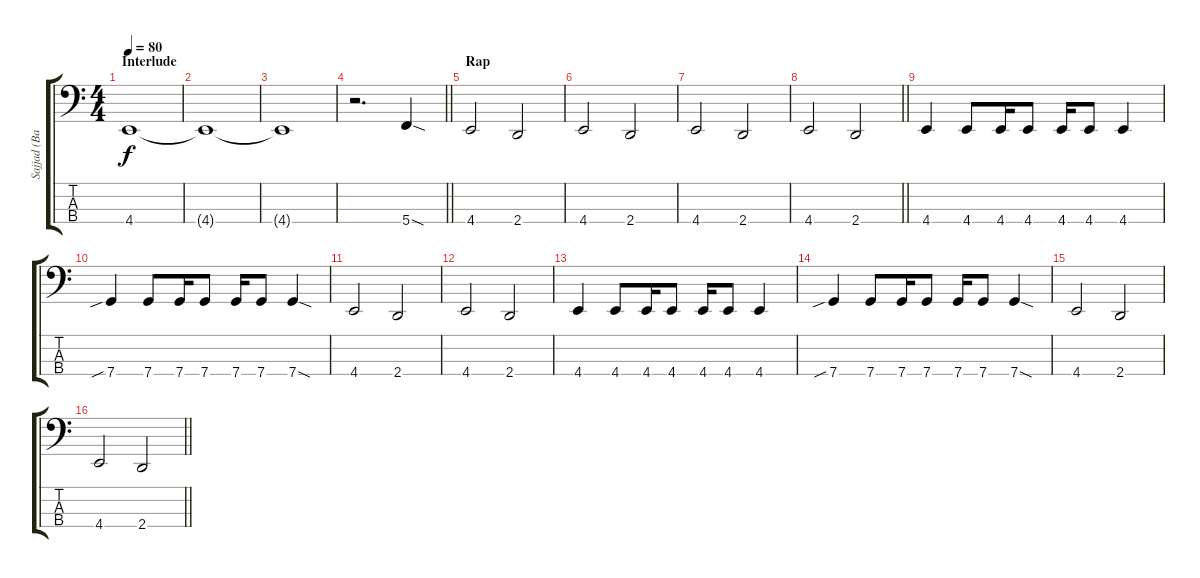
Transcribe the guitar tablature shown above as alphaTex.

\track ("Sajjad (Base)" "Sajjad (Ba") {instrument electricbassfinger}
\staff {score tabs}
\tuning (F2 C2 G1 C1) {hide}
\ts (4 4)
\section ("" "Interlude")
\tempo 80
\clef f4
\ks c
4.4.1{dy f} |
4.4{t}.1 |
4.4{t}.1 |
\barLineRight lightlight
r.2{d} 5.4{sod}.4 |
\section ("" "Rap")
4.4.2 2.4.2 |
4.4.2 2.4.2 |
4.4.2 2.4.2 |
\barLineRight lightlight
4.4.2 2.4.2 |
4.4.4 4.4.8 4.4.16 4.4.8 4.4.16 4.4.8 4.4.4 |
7.4{sib}.4 7.4.8 7.4.16 7.4.8 7.4.16 7.4.8 7.4{sod}.4 |
4.4.2 2.4.2 |
4.4.2 2.4.2 |
4.4.4 4.4.8 4.4.16 4.4.8 4.4.16 4.4.8 4.4.4 |
7.4{sib}.4 7.4.8 7.4.16 7.4.8 7.4.16 7.4.8 7.4{sod}.4 |
4.4.2 2.4.2 |
\barLineRight lightlight
4.4.2 2.4.2
